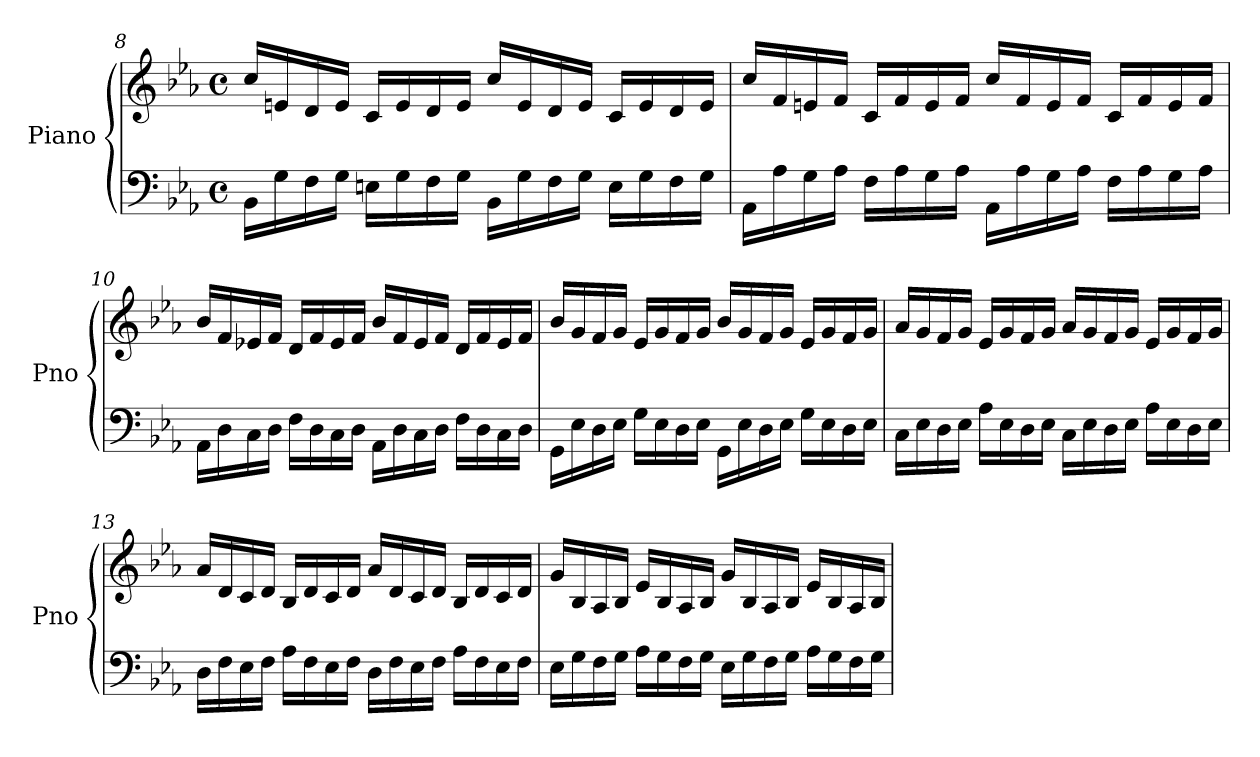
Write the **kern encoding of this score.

**kern	**kern
*part1	*part1
*staff2	*staff1
*I"Piano	*
*I'Pno	*
*clefF4	*clefG2
*k[b-e-a-]	*k[b-e-a-]
*M4/4	*M4/4
*met(c)	*met(c)
=8	=8
16BB-\LL	16cc/LL
16G\	16en/
16F\	16d/
16G\JJ	16e/JJ
16En\LL	16c/LL
16G\	16e/
16F\	16d/
16G\JJ	16e/JJ
16BB-\LL	16cc/LL
16G\	16e/
16F\	16d/
16G\JJ	16e/JJ
16E\LL	16c/LL
16G\	16e/
16F\	16d/
16G\JJ	16e/JJ
!!LO:PB:g=z
=9	=9
16AA-\LL	16cc/LL
16A-\	16f/
16G\	16en/
16A-\JJ	16f/JJ
16F\LL	16c/LL
16A-\	16f/
16G\	16e/
16A-\JJ	16f/JJ
16AA-\LL	16cc/LL
16A-\	16f/
16G\	16e/
16A-\JJ	16f/JJ
16F\LL	16c/LL
16A-\	16f/
16G\	16e/
16A-\JJ	16f/JJ
!!LO:LB:g=z
=10	=10
16AA-\LL	16b-/LL
16D\	16f/
16C\	16e-X/
16D\JJ	16f/JJ
16F\LL	16d/LL
16D\	16f/
16C\	16e-/
16D\JJ	16f/JJ
16AA-\LL	16b-/LL
16D\	16f/
16C\	16e-/
16D\JJ	16f/JJ
16F\LL	16d/LL
16D\	16f/
16C\	16e-/
16D\JJ	16f/JJ
=11	=11
16GG\LL	16b-/LL
16E-\	16g/
16D\	16f/
16E-\JJ	16g/JJ
16G\LL	16e-/LL
16E-\	16g/
16D\	16f/
16E-\JJ	16g/JJ
16GG\LL	16b-/LL
16E-\	16g/
16D\	16f/
16E-\JJ	16g/JJ
16G\LL	16e-/LL
16E-\	16g/
16D\	16f/
16E-\JJ	16g/JJ
!!LO:LB:g=z
=12	=12
16C\LL	16a-/LL
16E-\	16g/
16D\	16f/
16E-\JJ	16g/JJ
16A-\LL	16e-/LL
16E-\	16g/
16D\	16f/
16E-\JJ	16g/JJ
16C\LL	16a-/LL
16E-\	16g/
16D\	16f/
16E-\JJ	16g/JJ
16A-\LL	16e-/LL
16E-\	16g/
16D\	16f/
16E-\JJ	16g/JJ
!!LO:LB:g=z
=13	=13
16D\LL	16a-/LL
16F\	16d/
16E-\	16c/
16F\JJ	16d/JJ
16A-\LL	16B-/LL
16F\	16d/
16E-\	16c/
16F\JJ	16d/JJ
16D\LL	16a-/LL
16F\	16d/
16E-\	16c/
16F\JJ	16d/JJ
16A-\LL	16B-/LL
16F\	16d/
16E-\	16c/
16F\JJ	16d/JJ
=14	=14
16E-\LL	16g/LL
16G\	16B-/
16F\	16A-/
16G\JJ	16B-/JJ
16A-\LL	16e-/LL
16G\	16B-/
16F\	16A-/
16G\JJ	16B-/JJ
16E-\LL	16g/LL
16G\	16B-/
16F\	16A-/
16G\JJ	16B-/JJ
16A-\LL	16e-/LL
16G\	16B-/
16F\	16A-/
16G\JJ	16B-/JJ
=	=
*-	*-
